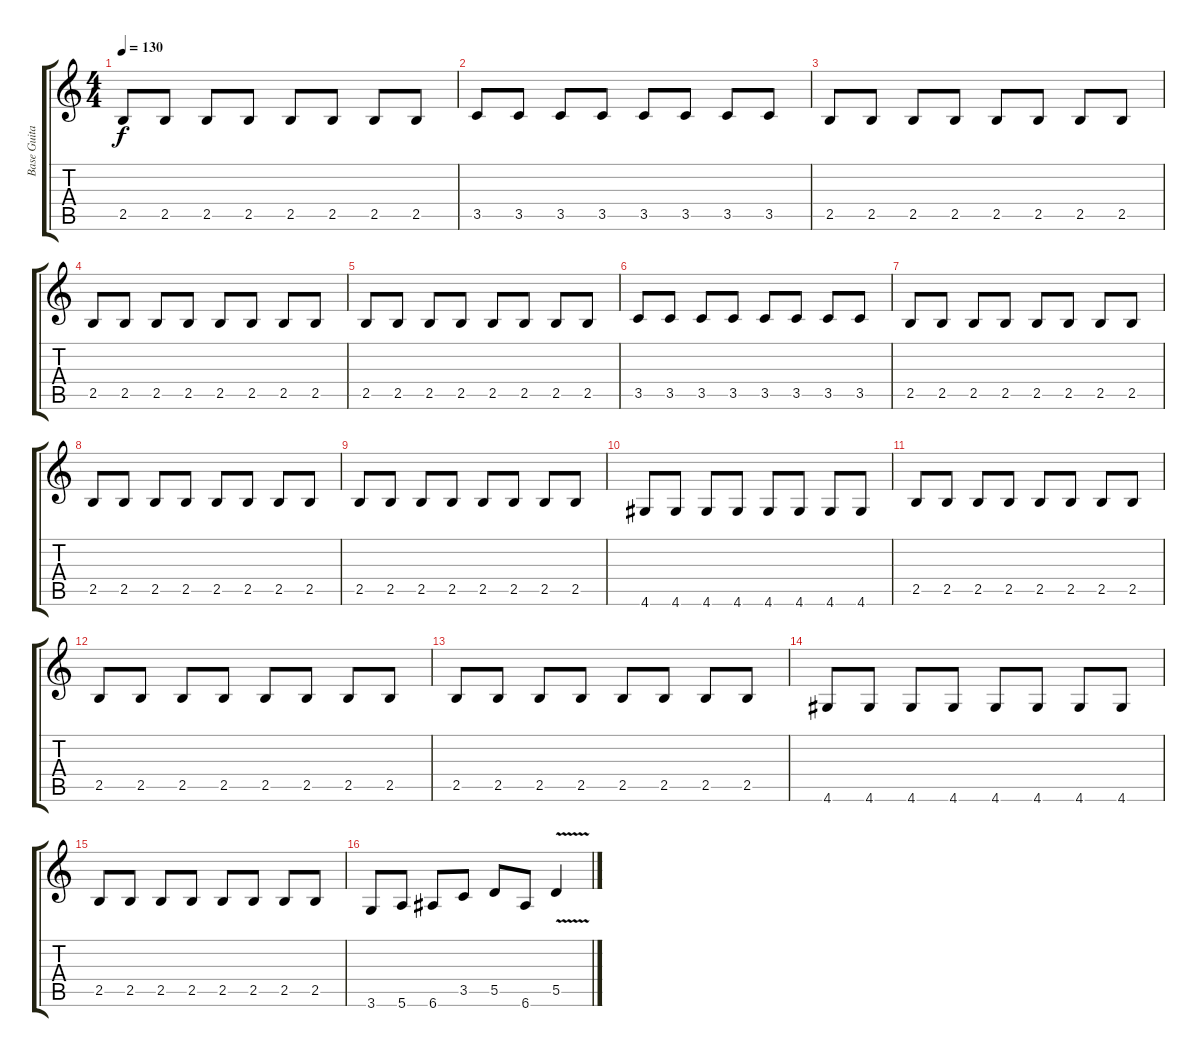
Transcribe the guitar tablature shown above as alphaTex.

\track ("Base Guitar" "Base Guita") {instrument distortionguitar}
\staff {score tabs}
\tuning (E4 B3 G3 D3 A2 E2) {hide}
\ts (4 4)
\tempo 130
\clef g2
\ks c
2.5.8{dy f} 2.5.8 2.5.8 2.5.8 2.5.8 2.5.8 2.5.8 2.5.8 |
3.5.8 3.5.8 3.5.8 3.5.8 3.5.8 3.5.8 3.5.8 3.5.8 |
2.5.8 2.5.8 2.5.8 2.5.8 2.5.8 2.5.8 2.5.8 2.5.8 |
2.5.8 2.5.8 2.5.8 2.5.8 2.5.8 2.5.8 2.5.8 2.5.8 |
2.5.8 2.5.8 2.5.8 2.5.8 2.5.8 2.5.8 2.5.8 2.5.8 |
3.5.8 3.5.8 3.5.8 3.5.8 3.5.8 3.5.8 3.5.8 3.5.8 |
2.5.8 2.5.8 2.5.8 2.5.8 2.5.8 2.5.8 2.5.8 2.5.8 |
2.5.8 2.5.8 2.5.8 2.5.8 2.5.8 2.5.8 2.5.8 2.5.8 |
2.5.8 2.5.8 2.5.8 2.5.8 2.5.8 2.5.8 2.5.8 2.5.8 |
4.6.8 4.6.8 4.6.8 4.6.8 4.6.8 4.6.8 4.6.8 4.6.8 |
2.5.8 2.5.8 2.5.8 2.5.8 2.5.8 2.5.8 2.5.8 2.5.8 |
2.5.8 2.5.8 2.5.8 2.5.8 2.5.8 2.5.8 2.5.8 2.5.8 |
2.5.8 2.5.8 2.5.8 2.5.8 2.5.8 2.5.8 2.5.8 2.5.8 |
4.6.8 4.6.8 4.6.8 4.6.8 4.6.8 4.6.8 4.6.8 4.6.8 |
2.5.8 2.5.8 2.5.8 2.5.8 2.5.8 2.5.8 2.5.8 2.5.8 |
3.6.8 5.6.8 6.6.8 3.5.8 5.5.8 6.6.8 5.5{v}.4
